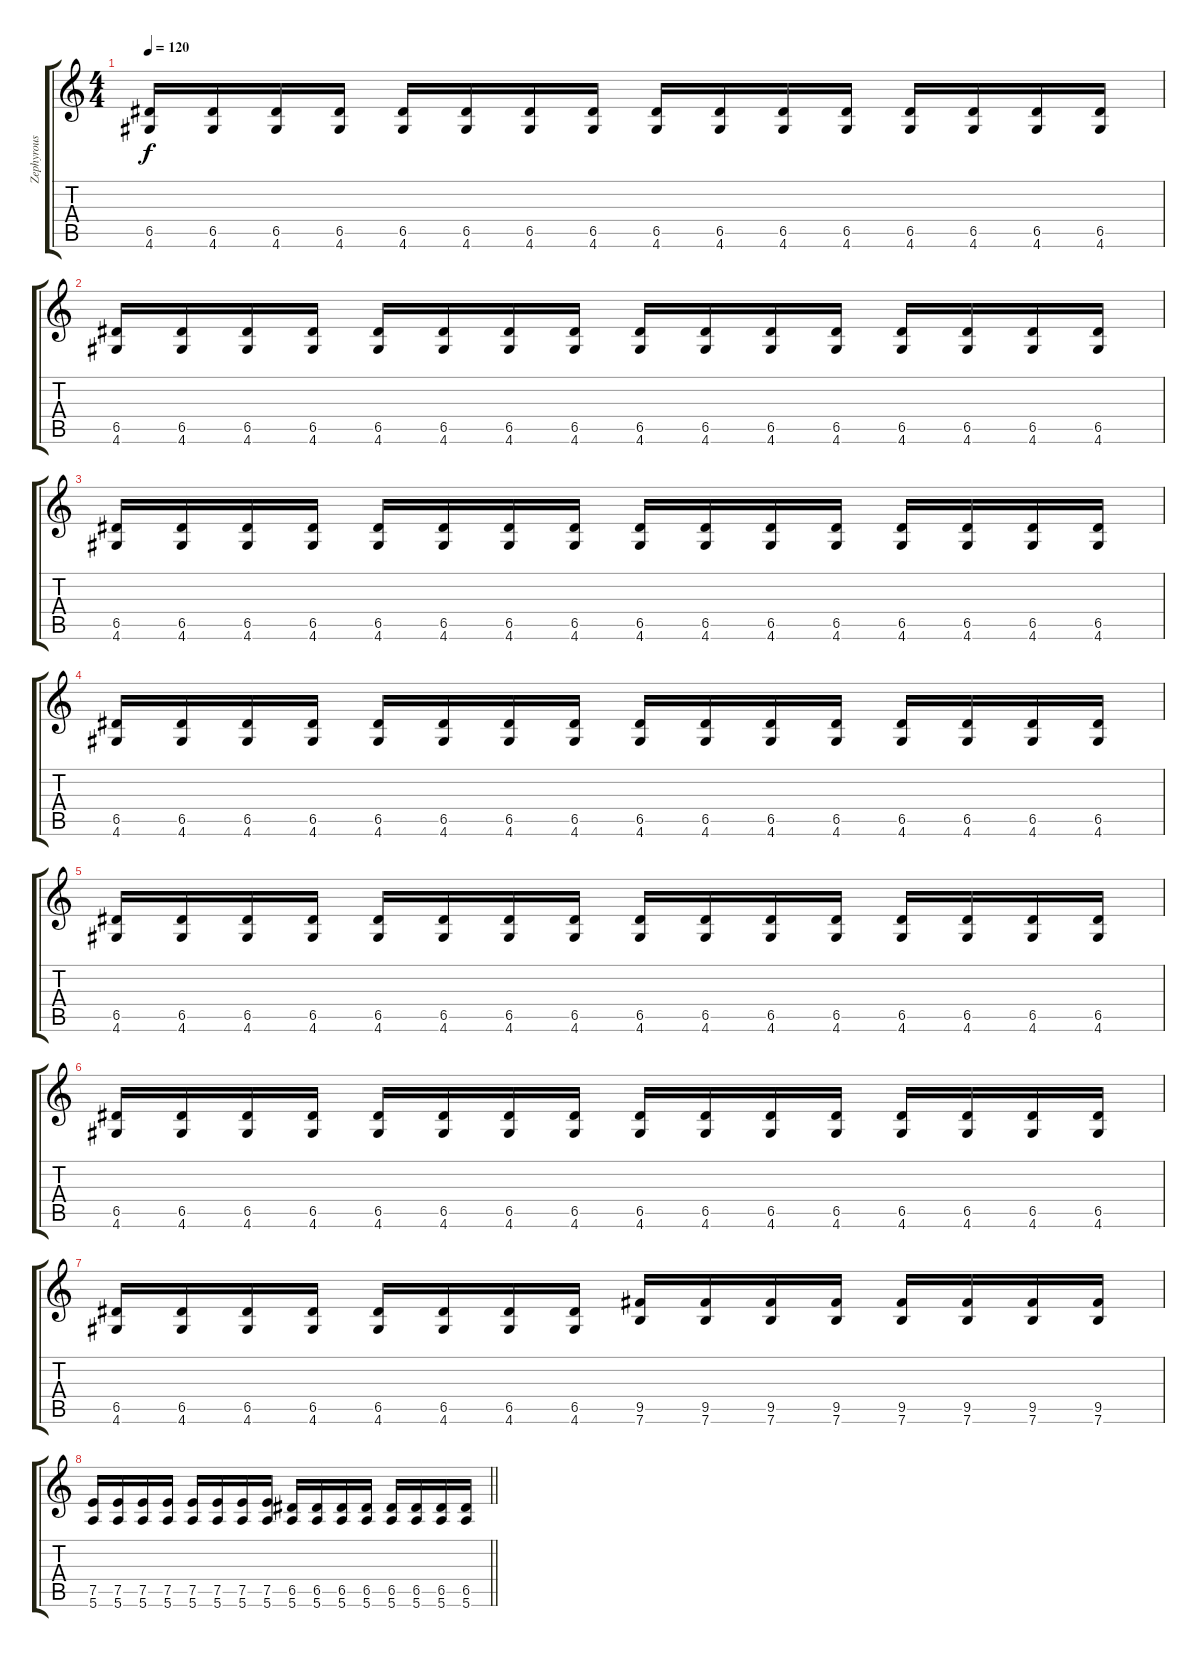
\track ("Zephyrous" "Zephyrous") {instrument overdrivenguitar}
\staff {score tabs}
\tuning (E4 B3 G3 D3 A2 E2) {hide}
\ts (4 4)
\tempo 120
\clef g2
\ks c
(6.5 4.6).16{dy f} (6.5 4.6).16 (6.5 4.6).16 (6.5 4.6).16 (6.5 4.6).16 (6.5 4.6).16 (6.5 4.6).16 (6.5 4.6).16 (6.5 4.6).16 (6.5 4.6).16 (6.5 4.6).16 (6.5 4.6).16 (6.5 4.6).16 (6.5 4.6).16 (6.5 4.6).16 (6.5 4.6).16 |
(6.5 4.6).16 (6.5 4.6).16 (6.5 4.6).16 (6.5 4.6).16 (6.5 4.6).16 (6.5 4.6).16 (6.5 4.6).16 (6.5 4.6).16 (6.5 4.6).16 (6.5 4.6).16 (6.5 4.6).16 (6.5 4.6).16 (6.5 4.6).16 (6.5 4.6).16 (6.5 4.6).16 (6.5 4.6).16 |
(6.5 4.6).16 (6.5 4.6).16 (6.5 4.6).16 (6.5 4.6).16 (6.5 4.6).16 (6.5 4.6).16 (6.5 4.6).16 (6.5 4.6).16 (6.5 4.6).16 (6.5 4.6).16 (6.5 4.6).16 (6.5 4.6).16 (6.5 4.6).16 (6.5 4.6).16 (6.5 4.6).16 (6.5 4.6).16 |
(6.5 4.6).16 (6.5 4.6).16 (6.5 4.6).16 (6.5 4.6).16 (6.5 4.6).16 (6.5 4.6).16 (6.5 4.6).16 (6.5 4.6).16 (6.5 4.6).16 (6.5 4.6).16 (6.5 4.6).16 (6.5 4.6).16 (6.5 4.6).16 (6.5 4.6).16 (6.5 4.6).16 (6.5 4.6).16 |
(6.5 4.6).16 (6.5 4.6).16 (6.5 4.6).16 (6.5 4.6).16 (6.5 4.6).16 (6.5 4.6).16 (6.5 4.6).16 (6.5 4.6).16 (6.5 4.6).16 (6.5 4.6).16 (6.5 4.6).16 (6.5 4.6).16 (6.5 4.6).16 (6.5 4.6).16 (6.5 4.6).16 (6.5 4.6).16 |
(6.5 4.6).16 (6.5 4.6).16 (6.5 4.6).16 (6.5 4.6).16 (6.5 4.6).16 (6.5 4.6).16 (6.5 4.6).16 (6.5 4.6).16 (6.5 4.6).16 (6.5 4.6).16 (6.5 4.6).16 (6.5 4.6).16 (6.5 4.6).16 (6.5 4.6).16 (6.5 4.6).16 (6.5 4.6).16 |
(6.5 4.6).16 (6.5 4.6).16 (6.5 4.6).16 (6.5 4.6).16 (6.5 4.6).16 (6.5 4.6).16 (6.5 4.6).16 (6.5 4.6).16 (9.5 7.6).16 (9.5 7.6).16 (9.5 7.6).16 (9.5 7.6).16 (9.5 7.6).16 (9.5 7.6).16 (9.5 7.6).16 (9.5 7.6).16 |
\barLineRight lightlight
(7.5 5.6).16 (7.5 5.6).16 (7.5 5.6).16 (7.5 5.6).16 (7.5 5.6).16 (7.5 5.6).16 (7.5 5.6).16 (7.5 5.6).16 (6.5 5.6).16 (6.5 5.6).16 (6.5 5.6).16 (6.5 5.6).16 (6.5 5.6).16 (6.5 5.6).16 (6.5 5.6).16 (6.5 5.6).16
